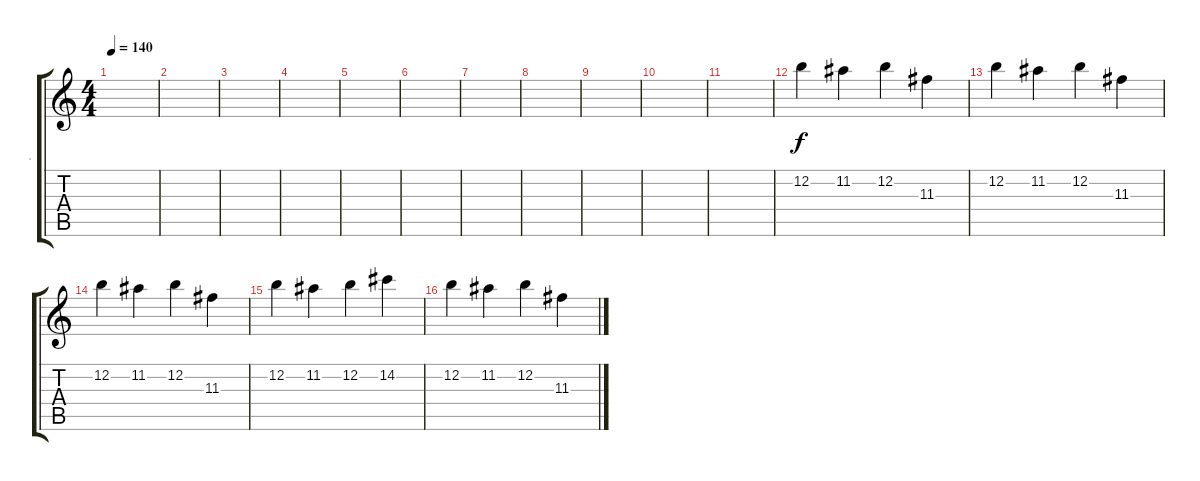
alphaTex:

\track ("." ".") {instrument distortionguitar}
\staff {score tabs}
\tuning (E4 B3 G3 D3 A2 D2) {hide}
\ts (4 4)
\tempo 140
\clef g2
\ks c
|
|
|
|
|
|
|
|
|
|
|
12.2.4 11.2.4 12.2.4 11.3.4 |
12.2.4 11.2.4 12.2.4 11.3.4 |
12.2.4 11.2.4 12.2.4 11.3.4 |
12.2.4 11.2.4 12.2.4 14.2.4 |
12.2.4 11.2.4 12.2.4 11.3.4
